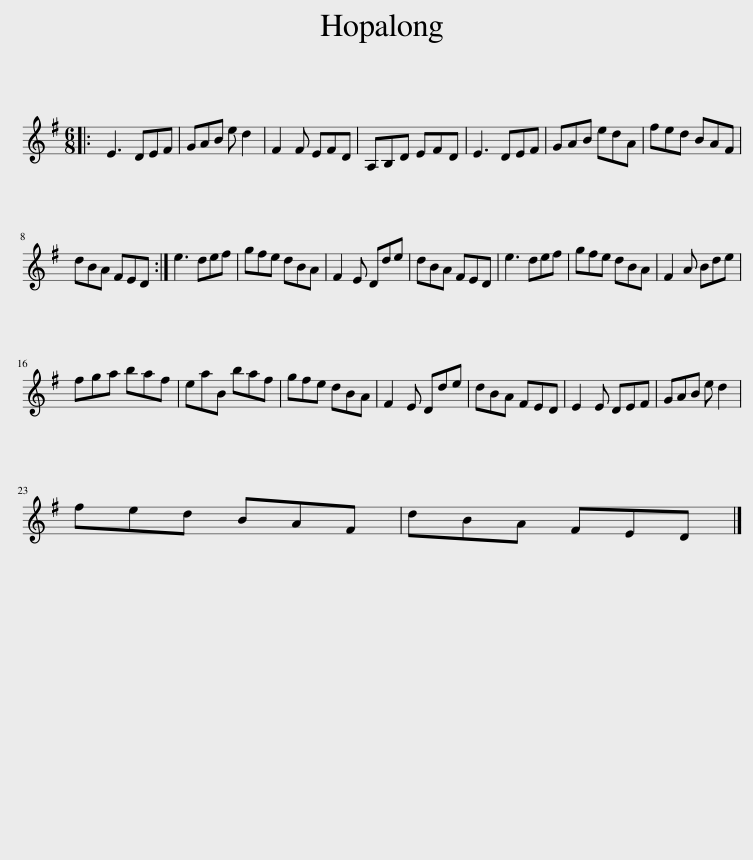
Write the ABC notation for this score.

X:1
L:1/8
M:6/8
I:linebreak $
K:Emin
V:1 treble
V:1
|: E3 DEF | GAB e d2 | F2 F EFD | A,B,D EFD | E3 DEF | %5
 GAB edA | fed BAF |$ dBA FED :| e3 def | gfe dBA | %10
 F2 E Dde | dBA FED | e3 def | gfe dBA | F2 A Bde |$ %15
 fga baf | eaB baf | gfe dBA | F2 E Dde | dBA FED | %20
 E2 E DEF | GAB e d2 |$ fed BAF | dBA FED |] %24
